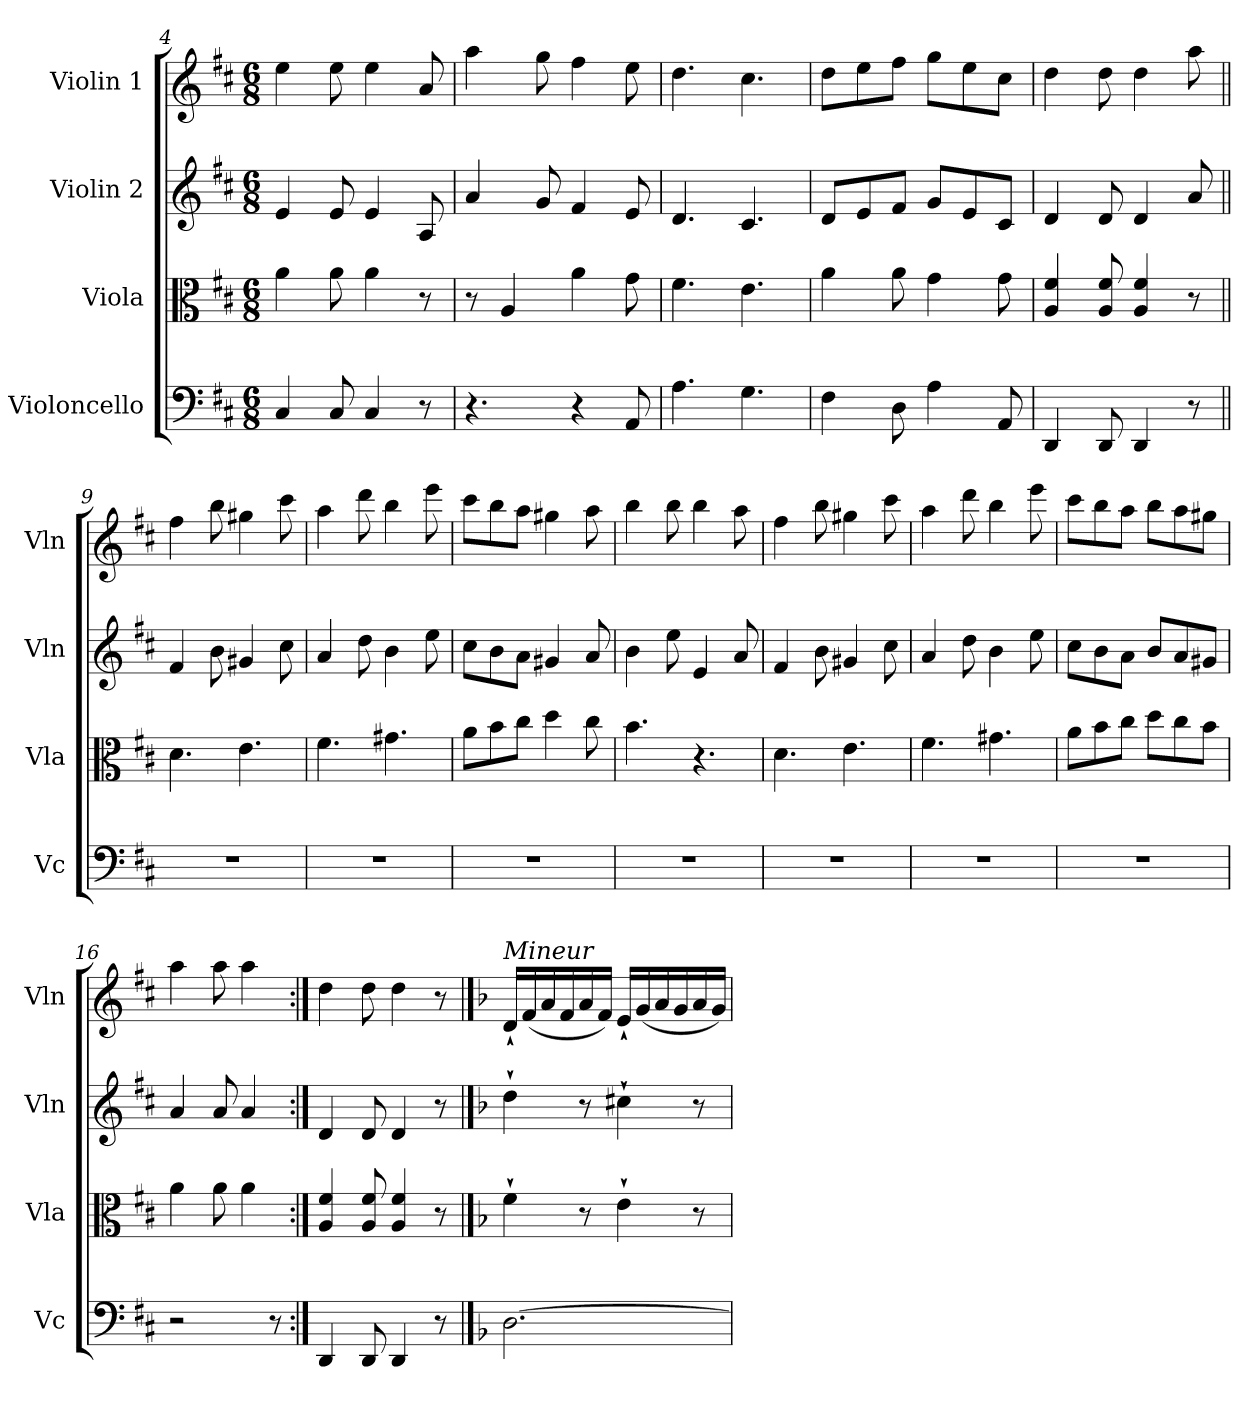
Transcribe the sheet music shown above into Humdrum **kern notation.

**kern	**kern	**kern	**kern
*part4	*part3	*part2	*part1
*staff4	*staff3	*staff2	*staff1
*I"Violoncello	*I"Viola	*I"Violin 2	*I"Violin 1
*I'Vc	*I'Vla	*I'Vln	*I'Vln
*clefF4	*clefC3	*clefG2	*clefG2
*k[f#c#]	*k[f#c#]	*k[f#c#]	*k[f#c#]
*M6/8	*M6/8	*M6/8	*M6/8
=4	=4	=4	=4
4C#/	4a\	4e/	4ee\
8C#/	8a\	8e/	8ee\
4C#/	4a\	4e/	4ee\
8r	8r	8A/	8a/
=5	=5	=5	=5
4.r	8r	4a/	4aa\
.	4A/	.	.
.	.	8g/	8gg\
4r	4a\	4f#/	4ff#\
8AA/	8g\	8e/	8ee\
=6	=6	=6	=6
4.A\	4.f#\	4.d/	4.dd\
4.G\	4.e\	4.c#/	4.cc#\
=7	=7	=7	=7
4F#\	4a\	8d/L	8dd\L
.	.	8e/	8ee\
8D\	8a\	8f#/J	8ff#\J
4A\	4g\	8g/L	8gg\L
.	.	8e/	8ee\
8AA/	8g\	8c#/J	8cc#\J
!!LO:LB:g=z
=8	=8	=8	=8
4DD/	4A/ 4f#/	4d/	4dd\
8DD/	8A/ 8f#/	8d/	8dd\
4DD/	4A/ 4f#/	4d/	4dd\
8r	8r	8a/	8aa\
!!LO:LB:g=z
=9||	=9||	=9||	=9||
2.r	4.d\	4f#/	4ff#\
.	.	8b\	8bb\
.	4.e\	4g#X/	4gg#X\
.	.	8cc#\	8ccc#\
=10	=10	=10	=10
2.r	4.f#\	4a/	4aa\
.	.	8dd\	8ddd\
.	4.g#X\	4b\	4bb\
.	.	8ee\	8eee\
=11	=11	=11	=11
2.r	8a\L	8cc#\L	8ccc#\L
.	8b\	8b\	8bb\
.	8cc#\J	8a\J	8aa\J
.	4dd\	4g#X/	4gg#X\
.	8cc#\	8a/	8aa\
=12	=12	=12	=12
2.r	4.b\	4b\	4bb\
.	.	8ee\	8bb\
.	4.r	4e/	4bb\
.	.	8a/	8aa\
=13	=13	=13	=13
2.r	4.d\	4f#/	4ff#\
.	.	8b\	8bb\
.	4.e\	4g#X/	4gg#X\
.	.	8cc#\	8ccc#\
=14	=14	=14	=14
2.r	4.f#\	4a/	4aa\
.	.	8dd\	8ddd\
.	4.g#X\	4b\	4bb\
.	.	8ee\	8eee\
=15	=15	=15	=15
2.r	8a\L	8cc#\L	8ccc#\L
.	8b\	8b\	8bb\
.	8cc#\J	8a\J	8aa\J
.	8dd\L	8b/L	8bb\L
.	8cc#\	8a/	8aa\
.	8b\J	8g#X/J	8gg#X\J
=16	=16	=16	=16
2r	4a\	4a/	4aa\
.	8a\	8a/	8aa\
.	4a\	4a/	4aa\
8r	.	.	.
!!LO:LB:g=z
=16X1:|!	=16X1:|!	=16X1:|!	=16X1:|!
4DD/	4A/ 4f#/	4d/	4dd\
8DD/	8A/ 8f#/	8d/	8dd\
4DD/	4A/ 4f#/	4d/	4dd\
8r	8r	8r	8r
==17	==17	==17	==17
*k[b-]	*k[b-]	*k[b-]	*k[b-]
!	!	!	!LO:TX:a:i:t=Mineur
[2.D\	4f`\	4dd`\	16d`/LL
.	.	.	(<16f/
.	.	.	16a/
.	.	.	16f/
.	8r	8r	16a/
.	.	.	16f/JJ)
.	4e`\	4cc#X`\	16e`/LL
.	.	.	(<16g/
.	.	.	16a/
.	.	.	16g/
.	8r	8r	16a/
.	.	.	16g/JJ)
=	=	=	=
*-	*-	*-	*-
